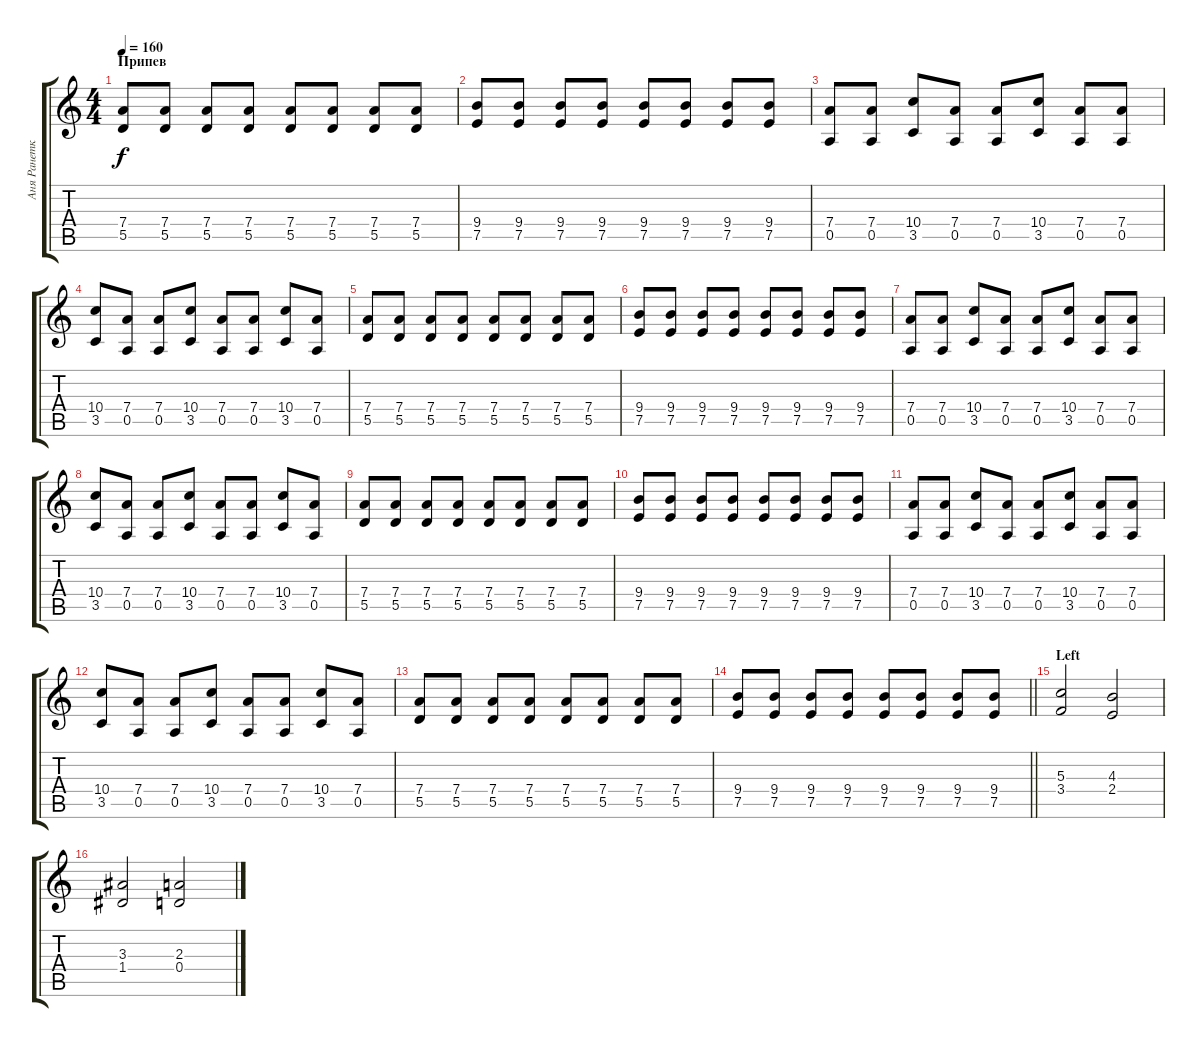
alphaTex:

\track ("Аня Ранетка" "Аня Ранетк") {instrument acousticguitarsteel}
\staff {score tabs}
\tuning (E4 B3 G3 D3 A2 E2) {hide}
\ts (4 4)
\section ("" "Припев")
\tempo 160
\clef g2
\ks c
(7.4 5.5).8{dy f} (7.4 5.5).8 (7.4 5.5).8 (7.4 5.5).8 (7.4 5.5).8 (7.4 5.5).8 (7.4 5.5).8 (7.4 5.5).8 |
(9.4 7.5).8 (9.4 7.5).8 (9.4 7.5).8 (9.4 7.5).8 (9.4 7.5).8 (9.4 7.5).8 (9.4 7.5).8 (9.4 7.5).8 |
(7.4 0.5).8 (7.4 0.5).8 (10.4 3.5).8 (7.4 0.5).8 (7.4 0.5).8 (10.4 3.5).8 (7.4 0.5).8 (7.4 0.5).8 |
(10.4 3.5).8 (7.4 0.5).8 (7.4 0.5).8 (10.4 3.5).8 (7.4 0.5).8 (7.4 0.5).8 (10.4 3.5).8 (7.4 0.5).8 |
(7.4 5.5).8 (7.4 5.5).8 (7.4 5.5).8 (7.4 5.5).8 (7.4 5.5).8 (7.4 5.5).8 (7.4 5.5).8 (7.4 5.5).8 |
(9.4 7.5).8 (9.4 7.5).8 (9.4 7.5).8 (9.4 7.5).8 (9.4 7.5).8 (9.4 7.5).8 (9.4 7.5).8 (9.4 7.5).8 |
(7.4 0.5).8 (7.4 0.5).8 (10.4 3.5).8 (7.4 0.5).8 (7.4 0.5).8 (10.4 3.5).8 (7.4 0.5).8 (7.4 0.5).8 |
(10.4 3.5).8 (7.4 0.5).8 (7.4 0.5).8 (10.4 3.5).8 (7.4 0.5).8 (7.4 0.5).8 (10.4 3.5).8 (7.4 0.5).8 |
(7.4 5.5).8 (7.4 5.5).8 (7.4 5.5).8 (7.4 5.5).8 (7.4 5.5).8 (7.4 5.5).8 (7.4 5.5).8 (7.4 5.5).8 |
(9.4 7.5).8 (9.4 7.5).8 (9.4 7.5).8 (9.4 7.5).8 (9.4 7.5).8 (9.4 7.5).8 (9.4 7.5).8 (9.4 7.5).8 |
(7.4 0.5).8 (7.4 0.5).8 (10.4 3.5).8 (7.4 0.5).8 (7.4 0.5).8 (10.4 3.5).8 (7.4 0.5).8 (7.4 0.5).8 |
(10.4 3.5).8 (7.4 0.5).8 (7.4 0.5).8 (10.4 3.5).8 (7.4 0.5).8 (7.4 0.5).8 (10.4 3.5).8 (7.4 0.5).8 |
(7.4 5.5).8 (7.4 5.5).8 (7.4 5.5).8 (7.4 5.5).8 (7.4 5.5).8 (7.4 5.5).8 (7.4 5.5).8 (7.4 5.5).8 |
\barLineRight lightlight
(9.4 7.5).8 (9.4 7.5).8 (9.4 7.5).8 (9.4 7.5).8 (9.4 7.5).8 (9.4 7.5).8 (9.4 7.5).8 (9.4 7.5).8 |
\section ("" "Left")
(5.3 3.4).2 (4.3 2.4).2 |
(3.3 1.4).2 (2.3 0.4).2
